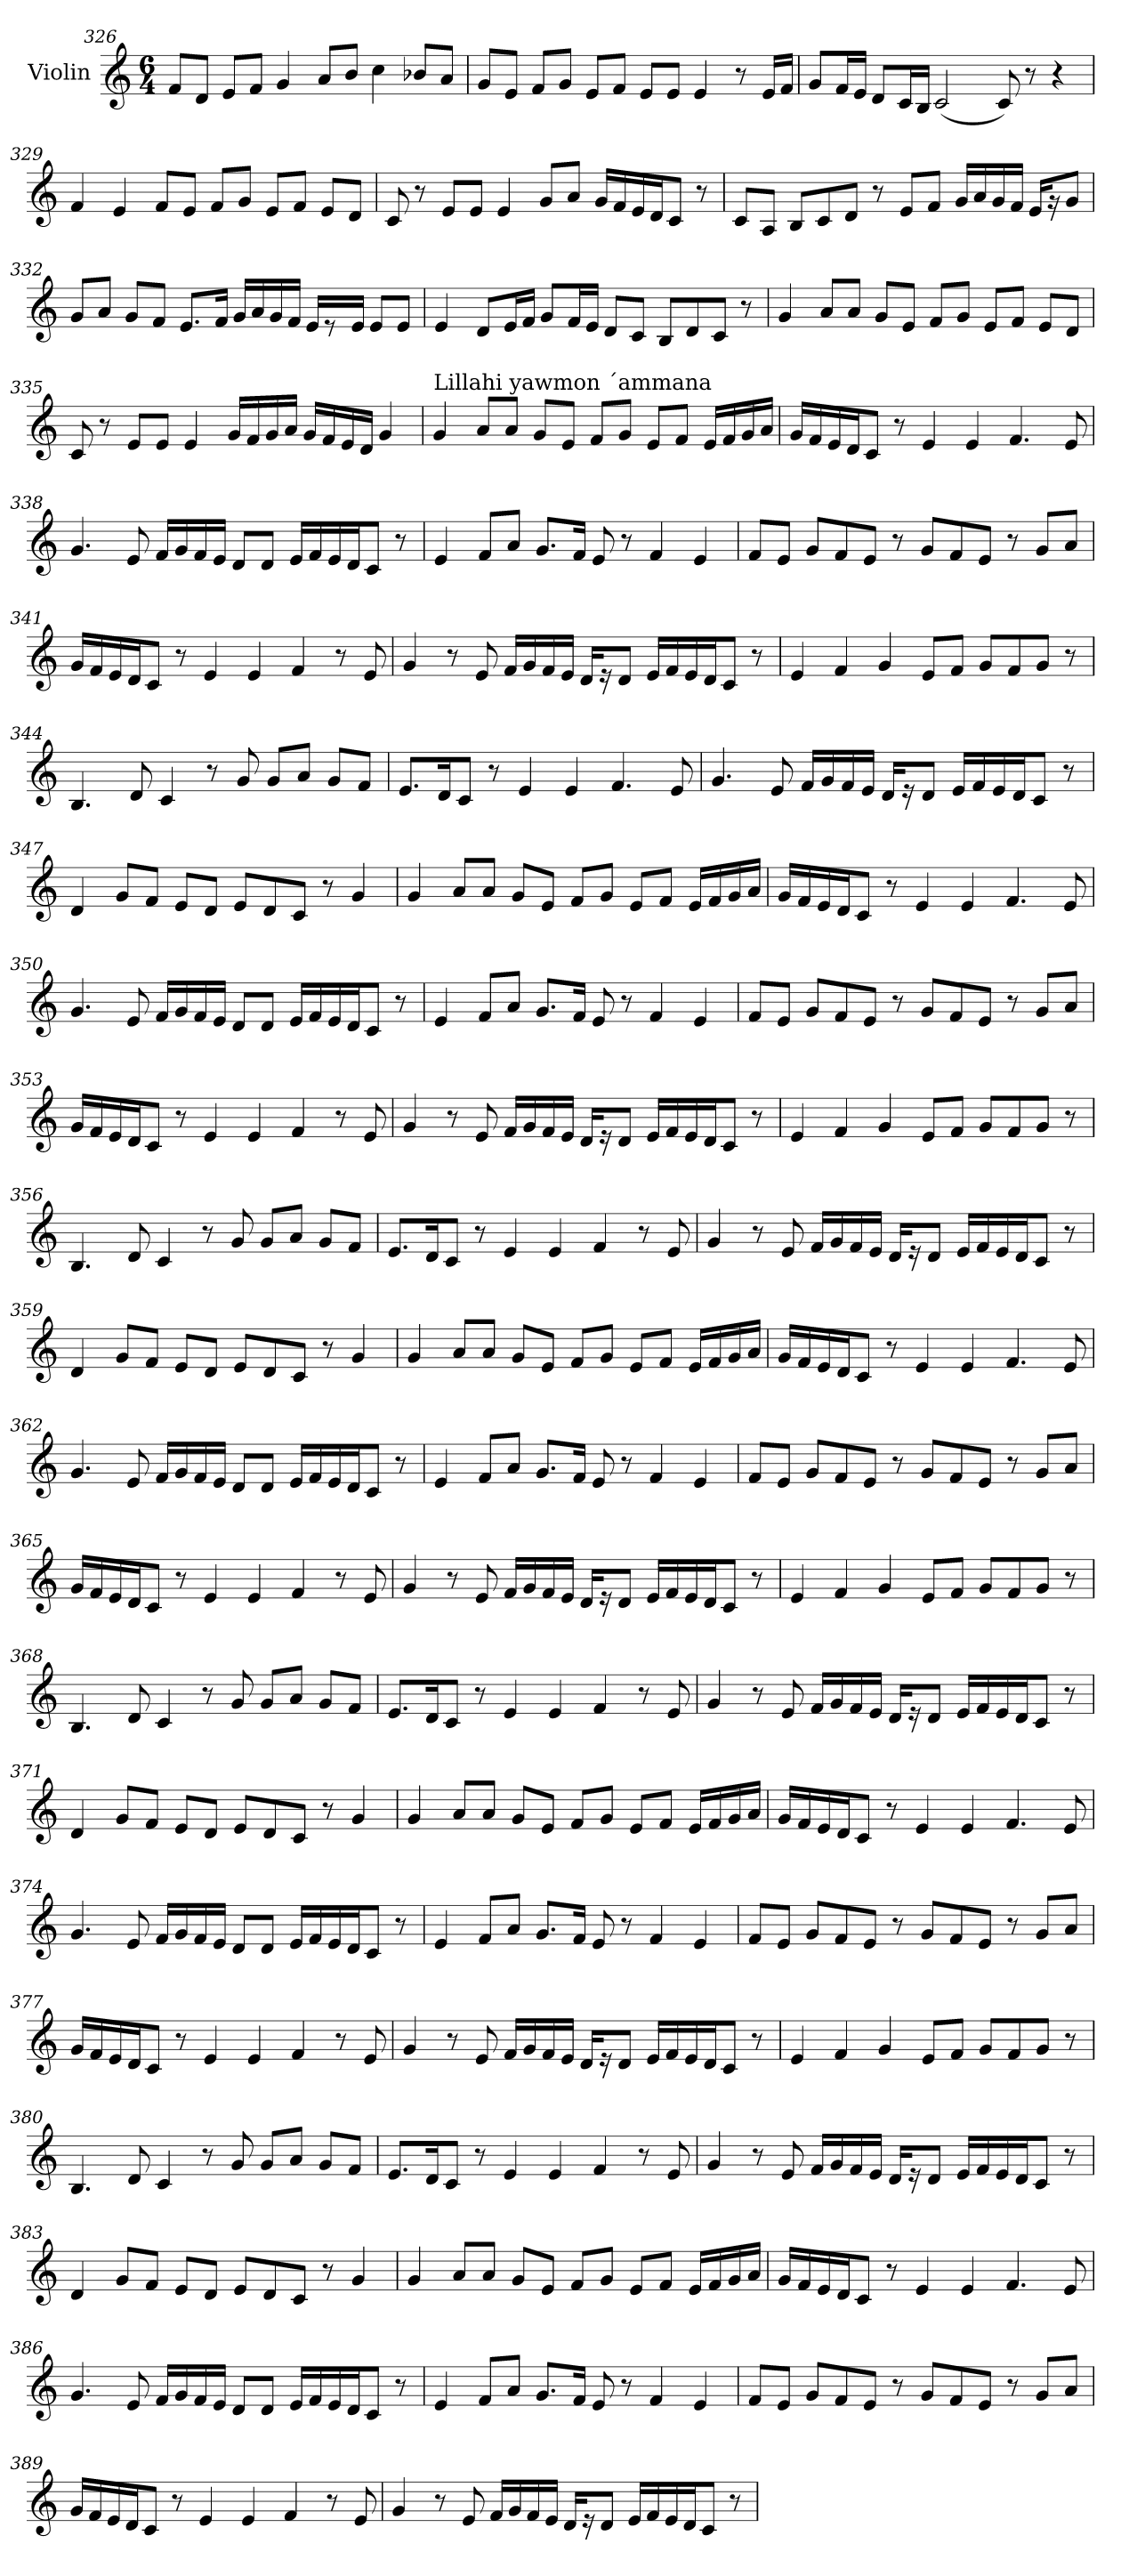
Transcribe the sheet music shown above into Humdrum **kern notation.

**kern
*part1
*staff1
*I"Violin
!!LO:LB:g=z
*clefG2
*k[]
*M6/4
=326
8f/L
8d/J
8e/L
8f/J
4g/
8a/L
8b/J
4cc\
8b-X/L
8a/J
=327
8g/L
8e/J
8f/L
8g/J
8e/L
8f/J
8e/L
8e/J
4e/
8r
16e/LL
16f/JJ
=328
8g/L
16f/L
16e/JJ
8d/L
16c/L
16B/JJ
(<2c/
8c/)
8r
4r
!!LO:PB:g=z
=329
4f/
4e/
8f/L
8e/J
8f/L
8g/J
8e/L
8f/J
8e/L
8d/J
=330
8c/
8r
8e/L
8e/J
4e/
8g/L
8a/J
16g/LL
16f/
16e/
16d/J
8c/J
8r
=331
8c/L
8A/J
8B/L
8c/
8d/J
8r
8e/L
8f/J
16g/LL
16a/
16g/
16f/JJ
16e/KL
16r
8g/J
!!LO:LB:g=z
=332
8g/L
8a/J
8g/L
8f/J
8.e/L
16f/Jk
16g/LL
16a/
16g/
16f/JJ
16e/LL
8r
16e/JJ
8e/L
8e/J
=333
4e/
8d/L
16e/L
16f/JJ
8g/L
16f/L
16e/JJ
8d/L
8c/J
8B/L
8d/
8c/J
8r
=334
4g/
8a/L
8a/J
8g/L
8e/J
8f/L
8g/J
8e/L
8f/J
8e/L
8d/J
!!LO:LB:g=z
=335
8c/
8r
8e/L
8e/J
4e/
16g/LL
16f/
16g/
16a/JJ
16g/LL
16f/
16e/
16d/JJ
4g/
=336
!LO:TX:a:t=Lillahi yawmon ´ammana
4g/
8a/L
8a/J
8g/L
8e/J
8f/L
8g/J
8e/L
8f/J
16e/LL
16f/
16g/
16a/JJ
=337
16g/LL
16f/
16e/
16d/J
8c/J
8r
4e/
4e/
4.f/
8e/
!!LO:LB:g=z
=338
4.g/
8e/
16f/LL
16g/
16f/
16e/JJ
8d/L
8d/J
16e/LL
16f/
16e/
16d/J
8c/J
8r
=339
4e/
8f/L
8a/J
8.g/L
16f/Jk
8e/
8r
4f/
4e/
=340
8f/L
8e/J
8g/L
8f/
8e/J
8r
8g/L
8f/
8e/J
8r
8g/L
8a/J
!!LO:LB:g=z
=341
16g/LL
16f/
16e/
16d/J
8c/J
8r
4e/
4e/
4f/
8r
8e/
=342
4g/
8r
8e/
16f/LL
16g/
16f/
16e/JJ
16d/KL
16r
8d/J
16e/LL
16f/
16e/
16d/J
8c/J
8r
=343
4e/
4f/
4g/
8e/L
8f/J
8g/L
8f/
8g/J
8r
!!LO:LB:g=z
=344
4.B/
8d/
4c/
8r
8g/
8g/L
8a/J
8g/L
8f/J
=345
8.e/L
16d/K
8c/J
8r
4e/
4e/
4.f/
8e/
=346
4.g/
8e/
16f/LL
16g/
16f/
16e/JJ
16d/KL
16r
8d/J
16e/LL
16f/
16e/
16d/J
8c/J
8r
!!LO:LB:g=z
=347
4d/
8g/L
8f/J
8e/L
8d/J
8e/L
8d/
8c/J
8r
4g/
=348
4g/
8a/L
8a/J
8g/L
8e/J
8f/L
8g/J
8e/L
8f/J
16e/LL
16f/
16g/
16a/JJ
=349
16g/LL
16f/
16e/
16d/J
8c/J
8r
4e/
4e/
4.f/
8e/
!!LO:LB:g=z
=350
4.g/
8e/
16f/LL
16g/
16f/
16e/JJ
8d/L
8d/J
16e/LL
16f/
16e/
16d/J
8c/J
8r
=351
4e/
8f/L
8a/J
8.g/L
16f/Jk
8e/
8r
4f/
4e/
=352
8f/L
8e/J
8g/L
8f/
8e/J
8r
8g/L
8f/
8e/J
8r
8g/L
8a/J
!!LO:PB:g=z
=353
16g/LL
16f/
16e/
16d/J
8c/J
8r
4e/
4e/
4f/
8r
8e/
=354
4g/
8r
8e/
16f/LL
16g/
16f/
16e/JJ
16d/KL
16r
8d/J
16e/LL
16f/
16e/
16d/J
8c/J
8r
=355
4e/
4f/
4g/
8e/L
8f/J
8g/L
8f/
8g/J
8r
!!LO:LB:g=z
=356
4.B/
8d/
4c/
8r
8g/
8g/L
8a/J
8g/L
8f/J
=357
8.e/L
16d/K
8c/J
8r
4e/
4e/
4f/
8r
8e/
=358
4g/
8r
8e/
16f/LL
16g/
16f/
16e/JJ
16d/KL
16r
8d/J
16e/LL
16f/
16e/
16d/J
8c/J
8r
!!LO:LB:g=z
=359
4d/
8g/L
8f/J
8e/L
8d/J
8e/L
8d/
8c/J
8r
4g/
=360
4g/
8a/L
8a/J
8g/L
8e/J
8f/L
8g/J
8e/L
8f/J
16e/LL
16f/
16g/
16a/JJ
=361
16g/LL
16f/
16e/
16d/J
8c/J
8r
4e/
4e/
4.f/
8e/
!!LO:LB:g=z
=362
4.g/
8e/
16f/LL
16g/
16f/
16e/JJ
8d/L
8d/J
16e/LL
16f/
16e/
16d/J
8c/J
8r
=363
4e/
8f/L
8a/J
8.g/L
16f/Jk
8e/
8r
4f/
4e/
=364
8f/L
8e/J
8g/L
8f/
8e/J
8r
8g/L
8f/
8e/J
8r
8g/L
8a/J
!!LO:LB:g=z
=365
16g/LL
16f/
16e/
16d/J
8c/J
8r
4e/
4e/
4f/
8r
8e/
=366
4g/
8r
8e/
16f/LL
16g/
16f/
16e/JJ
16d/KL
16r
8d/J
16e/LL
16f/
16e/
16d/J
8c/J
8r
=367
4e/
4f/
4g/
8e/L
8f/J
8g/L
8f/
8g/J
8r
!!LO:LB:g=z
=368
4.B/
8d/
4c/
8r
8g/
8g/L
8a/J
8g/L
8f/J
=369
8.e/L
16d/K
8c/J
8r
4e/
4e/
4f/
8r
8e/
=370
4g/
8r
8e/
16f/LL
16g/
16f/
16e/JJ
16d/KL
16r
8d/J
16e/LL
16f/
16e/
16d/J
8c/J
8r
!!LO:LB:g=z
=371
4d/
8g/L
8f/J
8e/L
8d/J
8e/L
8d/
8c/J
8r
4g/
=372
4g/
8a/L
8a/J
8g/L
8e/J
8f/L
8g/J
8e/L
8f/J
16e/LL
16f/
16g/
16a/JJ
=373
16g/LL
16f/
16e/
16d/J
8c/J
8r
4e/
4e/
4.f/
8e/
!!LO:LB:g=z
=374
4.g/
8e/
16f/LL
16g/
16f/
16e/JJ
8d/L
8d/J
16e/LL
16f/
16e/
16d/J
8c/J
8r
=375
4e/
8f/L
8a/J
8.g/L
16f/Jk
8e/
8r
4f/
4e/
=376
8f/L
8e/J
8g/L
8f/
8e/J
8r
8g/L
8f/
8e/J
8r
8g/L
8a/J
!!LO:PB:g=z
=377
16g/LL
16f/
16e/
16d/J
8c/J
8r
4e/
4e/
4f/
8r
8e/
=378
4g/
8r
8e/
16f/LL
16g/
16f/
16e/JJ
16d/KL
16r
8d/J
16e/LL
16f/
16e/
16d/J
8c/J
8r
=379
4e/
4f/
4g/
8e/L
8f/J
8g/L
8f/
8g/J
8r
!!LO:LB:g=z
=380
4.B/
8d/
4c/
8r
8g/
8g/L
8a/J
8g/L
8f/J
=381
8.e/L
16d/K
8c/J
8r
4e/
4e/
4f/
8r
8e/
=382
4g/
8r
8e/
16f/LL
16g/
16f/
16e/JJ
16d/KL
16r
8d/J
16e/LL
16f/
16e/
16d/J
8c/J
8r
!!LO:LB:g=z
=383
4d/
8g/L
8f/J
8e/L
8d/J
8e/L
8d/
8c/J
8r
4g/
=384
4g/
8a/L
8a/J
8g/L
8e/J
8f/L
8g/J
8e/L
8f/J
16e/LL
16f/
16g/
16a/JJ
=385
16g/LL
16f/
16e/
16d/J
8c/J
8r
4e/
4e/
4.f/
8e/
!!LO:LB:g=z
=386
4.g/
8e/
16f/LL
16g/
16f/
16e/JJ
8d/L
8d/J
16e/LL
16f/
16e/
16d/J
8c/J
8r
=387
4e/
8f/L
8a/J
8.g/L
16f/Jk
8e/
8r
4f/
4e/
=388
8f/L
8e/J
8g/L
8f/
8e/J
8r
8g/L
8f/
8e/J
8r
8g/L
8a/J
!!LO:LB:g=z
=389
16g/LL
16f/
16e/
16d/J
8c/J
8r
4e/
4e/
4f/
8r
8e/
=390
4g/
8r
8e/
16f/LL
16g/
16f/
16e/JJ
16d/KL
16r
8d/J
16e/LL
16f/
16e/
16d/J
8c/J
8r
=
*-
